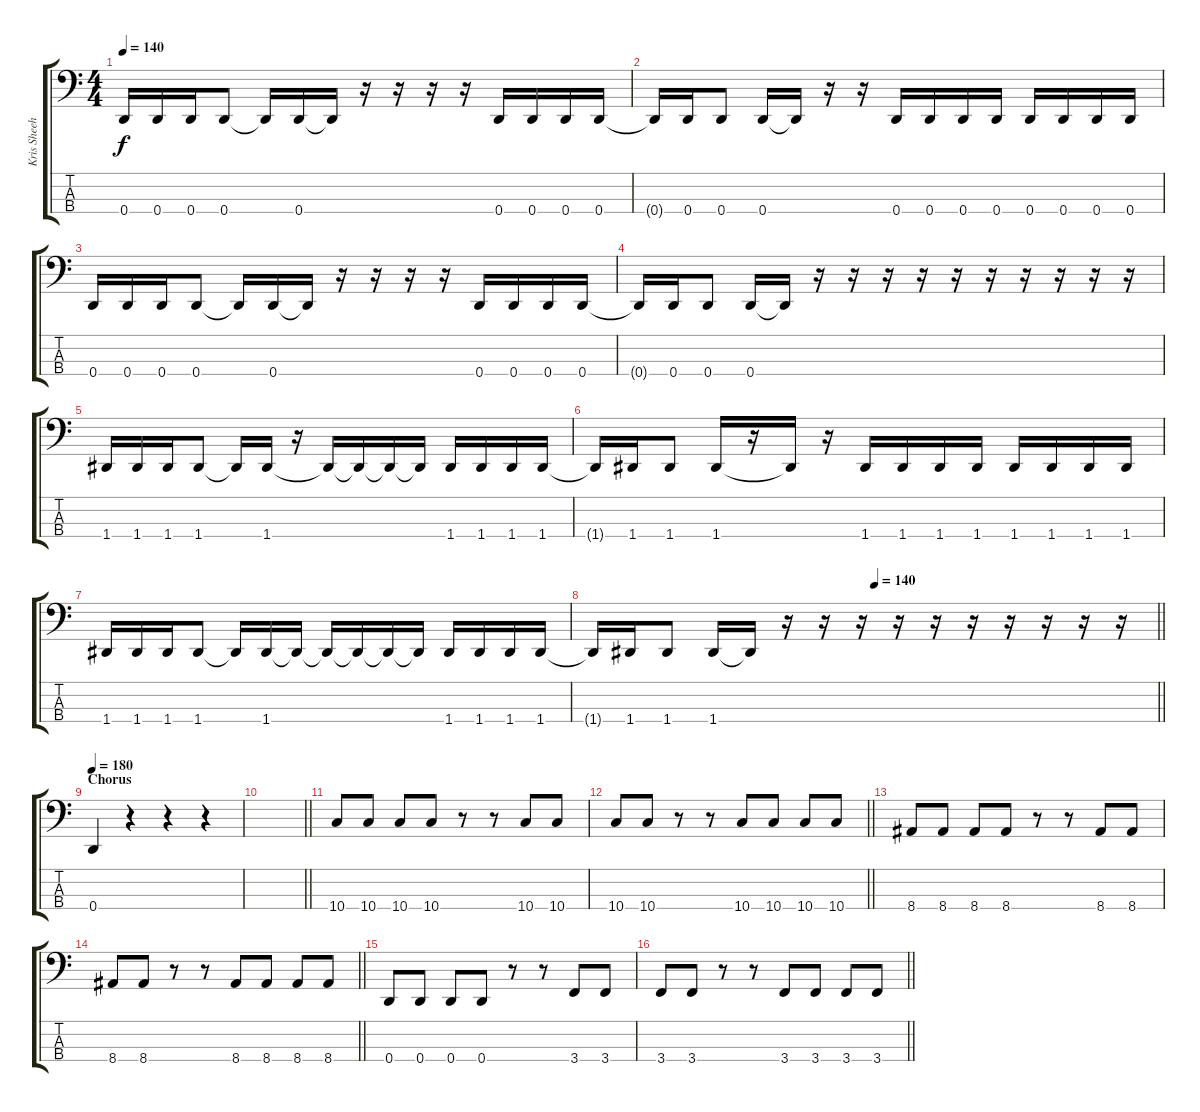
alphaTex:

\track ("Kris Sheehan" "Kris Sheeh") {instrument electricbassfinger}
\staff {score tabs}
\tuning (G2 D2 A1 D1) {hide}
\ts (4 4)
\tempo 140
\clef f4
\ks c
0.4.16{dy f} 0.4.16 0.4.16 0.4.8 0.4{t}.16 0.4.16 0.4{t}.16 r.16 r.16 r.16 r.16 0.4.16 0.4.16 0.4.16 0.4.16 |
0.4{t}.16 0.4.16 0.4.8 0.4.16 0.4{t}.16 r.16 r.16 0.4.16 0.4.16 0.4.16 0.4.16 0.4.16 0.4.16 0.4.16 0.4.16 |
0.4.16 0.4.16 0.4.16 0.4.8 0.4{t}.16 0.4.16 0.4{t}.16 r.16 r.16 r.16 r.16 0.4.16 0.4.16 0.4.16 0.4.16 |
0.4{t}.16 0.4.16 0.4.8 0.4.16 0.4{t}.16 r.16 r.16 r.16 r.16 r.16 r.16 r.16 r.16 r.16 r.16 |
1.4.16 1.4.16 1.4.16 1.4.8 1.4{t}.16 1.4.16 r.16 1.4{t}.16 1.4{t}.16 1.4{t}.16 1.4{t}.16 1.4.16 1.4.16 1.4.16 1.4.16 |
1.4{t}.16 1.4.16 1.4.8 1.4.16 r.16 1.4{t}.16 r.16 1.4.16 1.4.16 1.4.16 1.4.16 1.4.16 1.4.16 1.4.16 1.4.16 |
1.4.16 1.4.16 1.4.16 1.4.8 1.4{t}.16 1.4.16 1.4{t}.16 1.4{t}.16 1.4{t}.16 1.4{t}.16 1.4{t}.16 1.4.16 1.4.16 1.4.16 1.4.16 |
\tempo (140 0.5)
\barLineRight lightlight
1.4{t}.16 1.4.16 1.4.8 1.4.16 1.4{t}.16 r.16 r.16 r.16 r.16 r.16 r.16 r.16 r.16 r.16 r.16 |
\section ("" "Chorus")
\tempo 180
0.4.4 r.4 r.4 r.4 |
\barLineRight lightlight
|
10.4.8 10.4.8 10.4.8 10.4.8 r.8 r.8 10.4.8 10.4.8 |
\barLineRight lightlight
10.4.8 10.4.8 r.8 r.8 10.4.8 10.4.8 10.4.8 10.4.8 |
8.4.8 8.4.8 8.4.8 8.4.8 r.8 r.8 8.4.8 8.4.8 |
\barLineRight lightlight
8.4.8 8.4.8 r.8 r.8 8.4.8 8.4.8 8.4.8 8.4.8 |
0.4.8 0.4.8 0.4.8 0.4.8 r.8 r.8 3.4.8 3.4.8 |
\barLineRight lightlight
3.4.8 3.4.8 r.8 r.8 3.4.8 3.4.8 3.4.8 3.4.8
